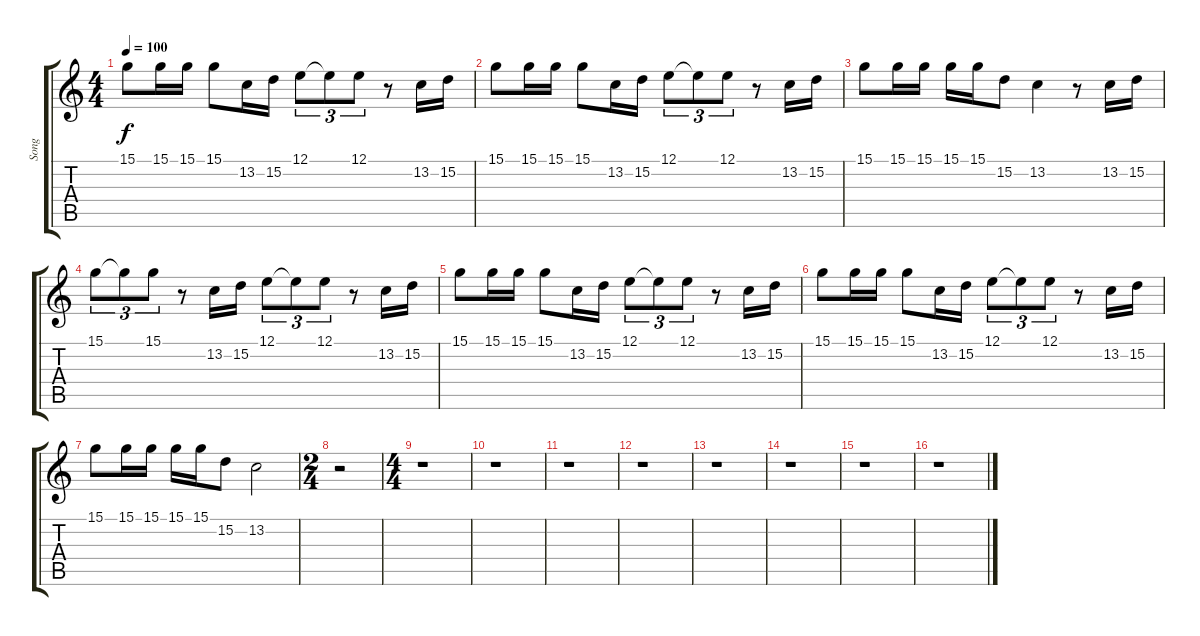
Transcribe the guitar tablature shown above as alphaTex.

\track ("Song" "Song") {instrument lead6voice}
\staff {score tabs}
\tuning (E4 B3 G3 D3 A2 E2) {hide}
\ts (4 4)
\tempo 100
\clef g2
\ks c
15.1.8{dy f} 15.1.16 15.1.16 15.1.8 13.2.16 15.2.16 12.1.8{tu (3 2)} 12.1{t}.8{tu (3 2)} 12.1.8{tu (3 2)} r.8 13.2.16 15.2.16 |
15.1.8 15.1.16 15.1.16 15.1.8 13.2.16 15.2.16 12.1.8{tu (3 2)} 12.1{t}.8{tu (3 2)} 12.1.8{tu (3 2)} r.8 13.2.16 15.2.16 |
15.1.8 15.1.16 15.1.16 15.1.16 15.1.16 15.2.8 13.2.4 r.8 13.2.16 15.2.16 |
15.1.8{tu (3 2)} 15.1{t}.8{tu (3 2)} 15.1.8{tu (3 2)} r.8 13.2.16 15.2.16 12.1.8{tu (3 2)} 12.1{t}.8{tu (3 2)} 12.1.8{tu (3 2)} r.8 13.2.16 15.2.16 |
15.1.8 15.1.16 15.1.16 15.1.8 13.2.16 15.2.16 12.1.8{tu (3 2)} 12.1{t}.8{tu (3 2)} 12.1.8{tu (3 2)} r.8 13.2.16 15.2.16 |
15.1.8 15.1.16 15.1.16 15.1.8 13.2.16 15.2.16 12.1.8{tu (3 2)} 12.1{t}.8{tu (3 2)} 12.1.8{tu (3 2)} r.8 13.2.16 15.2.16 |
15.1.8 15.1.16 15.1.16 15.1.16 15.1.16 15.2.8 13.2.2 |
\ts (2 4)
r.2 |
\ts (4 4)
r.1 |
r.1 |
r.1 |
r.1 |
r.1 |
r.1 |
r.1 |
r.1
